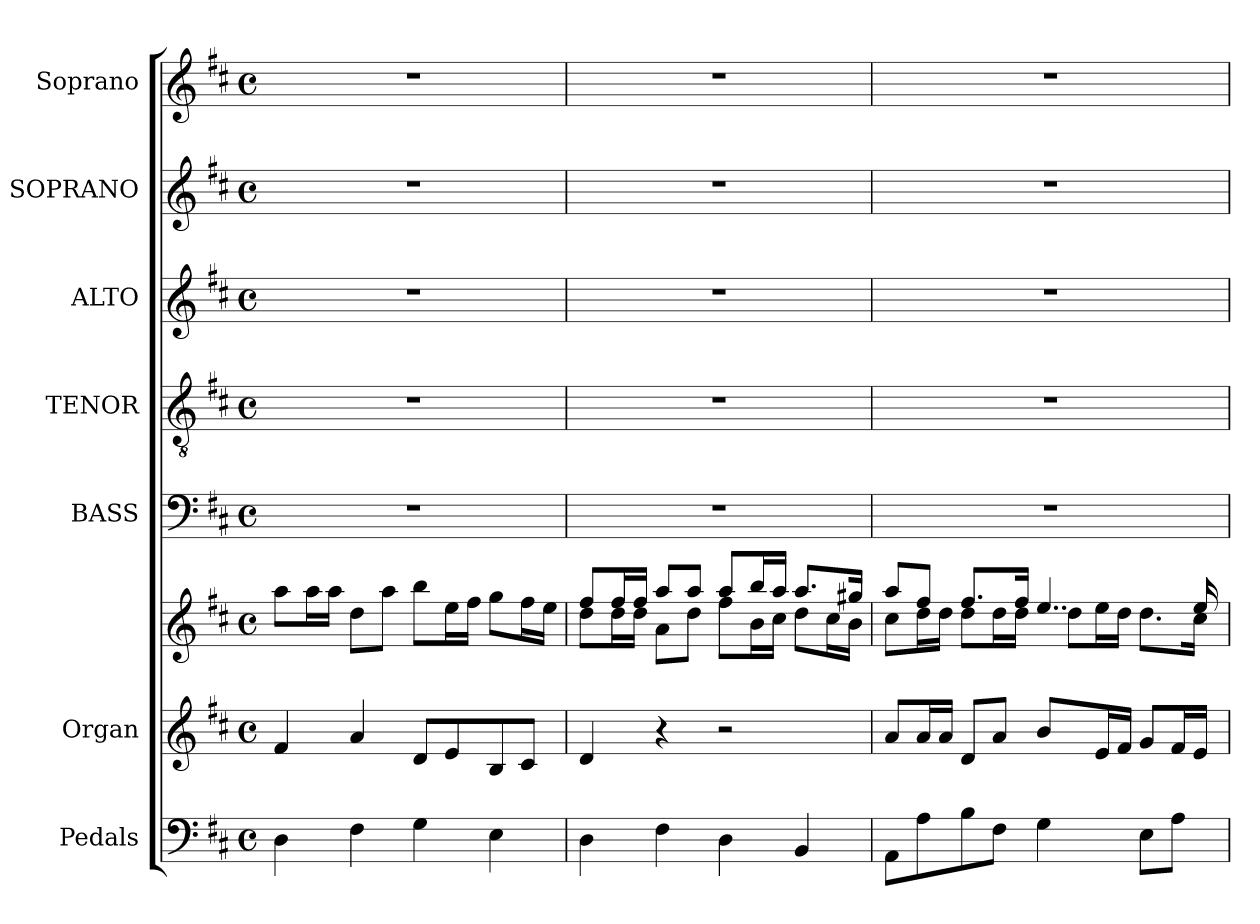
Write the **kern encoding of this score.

**kern	**kern	**kern	**kern	**kern	**kern	**kern	**kern
*part7	*part6	*part6	*part5	*part4	*part3	*part2	*part1
*staff8	*staff7	*staff6	*staff5	*staff4	*staff3	*staff2	*staff1
*I"Pedals	*I"Organ	*	*I"BASS	*I"TENOR	*I"ALTO	*I"SOPRANO	*I"Soprano
*I'Ped.	*I'Org.	*	*I'B.	*I'T.	*I'A.	*I'S.	*I'S.
!!LO:PB:g=z
*clefF4	*clefG2	*clefG2	*clefF4	*clefGv2	*clefG2	*clefG2	*clefG2
*	*	*	*	*ITrd7c12	*	*	*
*k[f#c#]	*k[f#c#]	*k[f#c#]	*k[f#c#]	*k[f#c#]	*k[f#c#]	*k[f#c#]	*k[f#c#]
*D:	*D:	*D:	*D:	*D:	*D:	*D:	*D:
*M4/4	*M4/4	*M4/4	*M4/4	*M4/4	*M4/4	*M4/4	*M4/4
*met(c)	*met(c)	*met(c)	*met(c)	*met(c)	*met(c)	*met(c)	*met(c)
=1	=1	=1	=1	=1	=1	=1	=1
4Di\	4f#i/	8aai\L	1r	1r	1r	1r	1r
.	.	16aai\L	.	.	.	.	.
.	.	16aai\JJ	.	.	.	.	.
4F#i\	4ai/	8ddi\L	.	.	.	.	.
.	.	8aai\J	.	.	.	.	.
4Gi\	8di/L	8bbi\L	.	.	.	.	.
.	8ei/	16eei\L	.	.	.	.	.
.	.	16ff#i\JJ	.	.	.	.	.
4Ei\	8Bi/	8ggi\L	.	.	.	.	.
.	8c#i/J	16ff#i\L	.	.	.	.	.
.	.	16eei\JJ	.	.	.	.	.
=2	=2	=2	=2	=2	=2	=2	=2
*	*	*^	*	*	*	*	*
4Di\	4di/	8ff#i/L	8ddi\L	1r	1r	1r	1r	1r
.	.	16ff#i/L	16ddi\L	.	.	.	.	.
.	.	16ff#i/JJ	16ddi\JJ	.	.	.	.	.
4F#i\	4r	8aai/L	8ai\L	.	.	.	.	.
.	.	8aai/J	8ddi\J	.	.	.	.	.
4Di\	2r	8aai/L	8ff#i\L	.	.	.	.	.
.	.	16bbi/L	16bi\L	.	.	.	.	.
.	.	16aai/JJ	16cc#i\JJ	.	.	.	.	.
4BBi/	.	8.aai/L	8ddi\L	.	.	.	.	.
.	.	.	16cc#i\L	.	.	.	.	.
.	.	16gg#Xi/Jk	16bi\JJ	.	.	.	.	.
=3	=3	=3	=3	=3	=3	=3	=3	=3
8AAi\L	8ai/L	8aai/L	8cc#i\L	1r	1r	1r	1r	1r
8Ai\	16ai/L	8ff#i/J	16ddi\L	.	.	.	.	.
.	16ai/JJ	.	16ddi\JJ	.	.	.	.	.
8Bi\	8di/L	8.ff#i/L	8ddi\L	.	.	.	.	.
8F#i\J	8ai/J	.	16ddi\L	.	.	.	.	.
.	.	16ff#i/Jk	16ddi\JJ	.	.	.	.	.
4Gi\	8bi/L	4..eei/	8ddi\L	.	.	.	.	.
.	16ei/L	.	16eei\L	.	.	.	.	.
.	16f#i/JJ	.	16ddi\JJ	.	.	.	.	.
8Ei\L	8gi/L	.	8.ddi\L	.	.	.	.	.
8Ai\J	16f#i/L	.	.	.	.	.	.	.
.	16ei/JJ	16eei/	16cc#i\Jk	.	.	.	.	.
*	*	*v	*v	*	*	*	*	*
=	=	=	=	=	=	=	=
*-	*-	*-	*-	*-	*-	*-	*-
